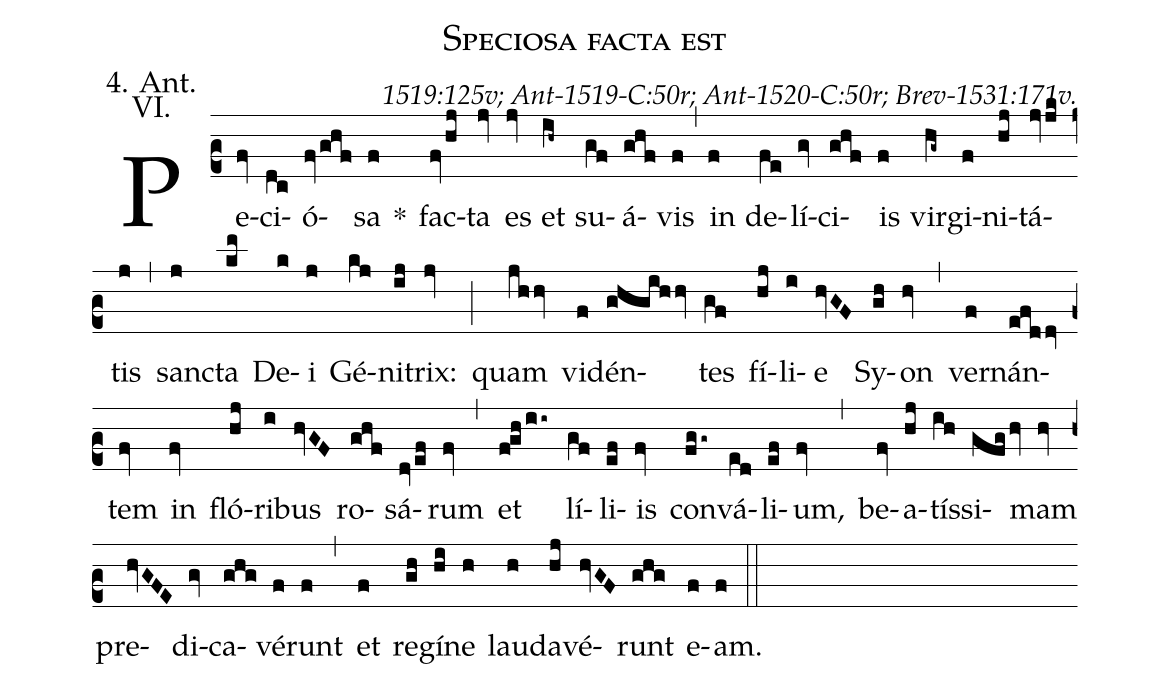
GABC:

name: Speciosa facta est;
commentary: 1519:125v; Ant-1519-C:50r; Ant-1520-C:50r; Brev-1531:171v.;
annotation: 4. Ant.;
annotation: VI.;
%%
(c2) Pe(fv)ci(dc)ó(fvghf)sa(f) *() fac(fvhj)ta(jv) es(jv) et(ih~) su(gf)á(ghf)vis(f) (,)
in(f) de(fe)lí(gv)ci(ghf)is(f) vir(hg~)gi(f)ni(hj)tá(jvjk)tis(j) (,)
sanc(j)ta(km) De(k)i(j) Gé(kj)ni(ij)trix:(jv) (;)
quam(jhhv) vi(f)dén(ghgihhv)tes(gf) fí(hj)li(i)e(hvGF) Sy(gh)on(hv) (,)
ver(f)nán(efddv)tem(fv) in(fv) fló(hj)ri(i)bus(hvGF) ro(ghf)sá(dvef)rum(fv) (,)
et(fghii~) lí(gf)li(ef)is(fv) con(fgg~)vá(ed)li(ef)um,(fv) (,)
be(fv)a(hj)tís(ih)si(gfghv)mam(hv) pre(hvGFE)di(gv)ca(ghg)vé(f)runt(f) (,)
et(f) re(gh)gí(hi)ne(h) lau(h)da(hj)vé(hvGF)runt(ghg) e(f)am.(f) (::)

% S.A.E.(hvfhvghgf~f) (::)
%
% et(f) re(gh)gí(hi)ne(h) lau(h)da(hj)vé(hvGF)runt(ghg) e(f)am.(f) (::)
%
% et(f) re(gh)gí(hi)ne(h) lau(h)da(hj)vé(hvGF)runt(ghg) e(f)am(fg) al(hv)le(g)lú(f)ya.(f) (::)
%
% lau(h)da(hj)vé(hvGF)runt(ghg) e(f)am(fg) al(hv)le(g)lú(f)ya.(f) (::)
%
% e(f)am(fg) al(hv)le(g)lú(f)ya.(f) (::)
